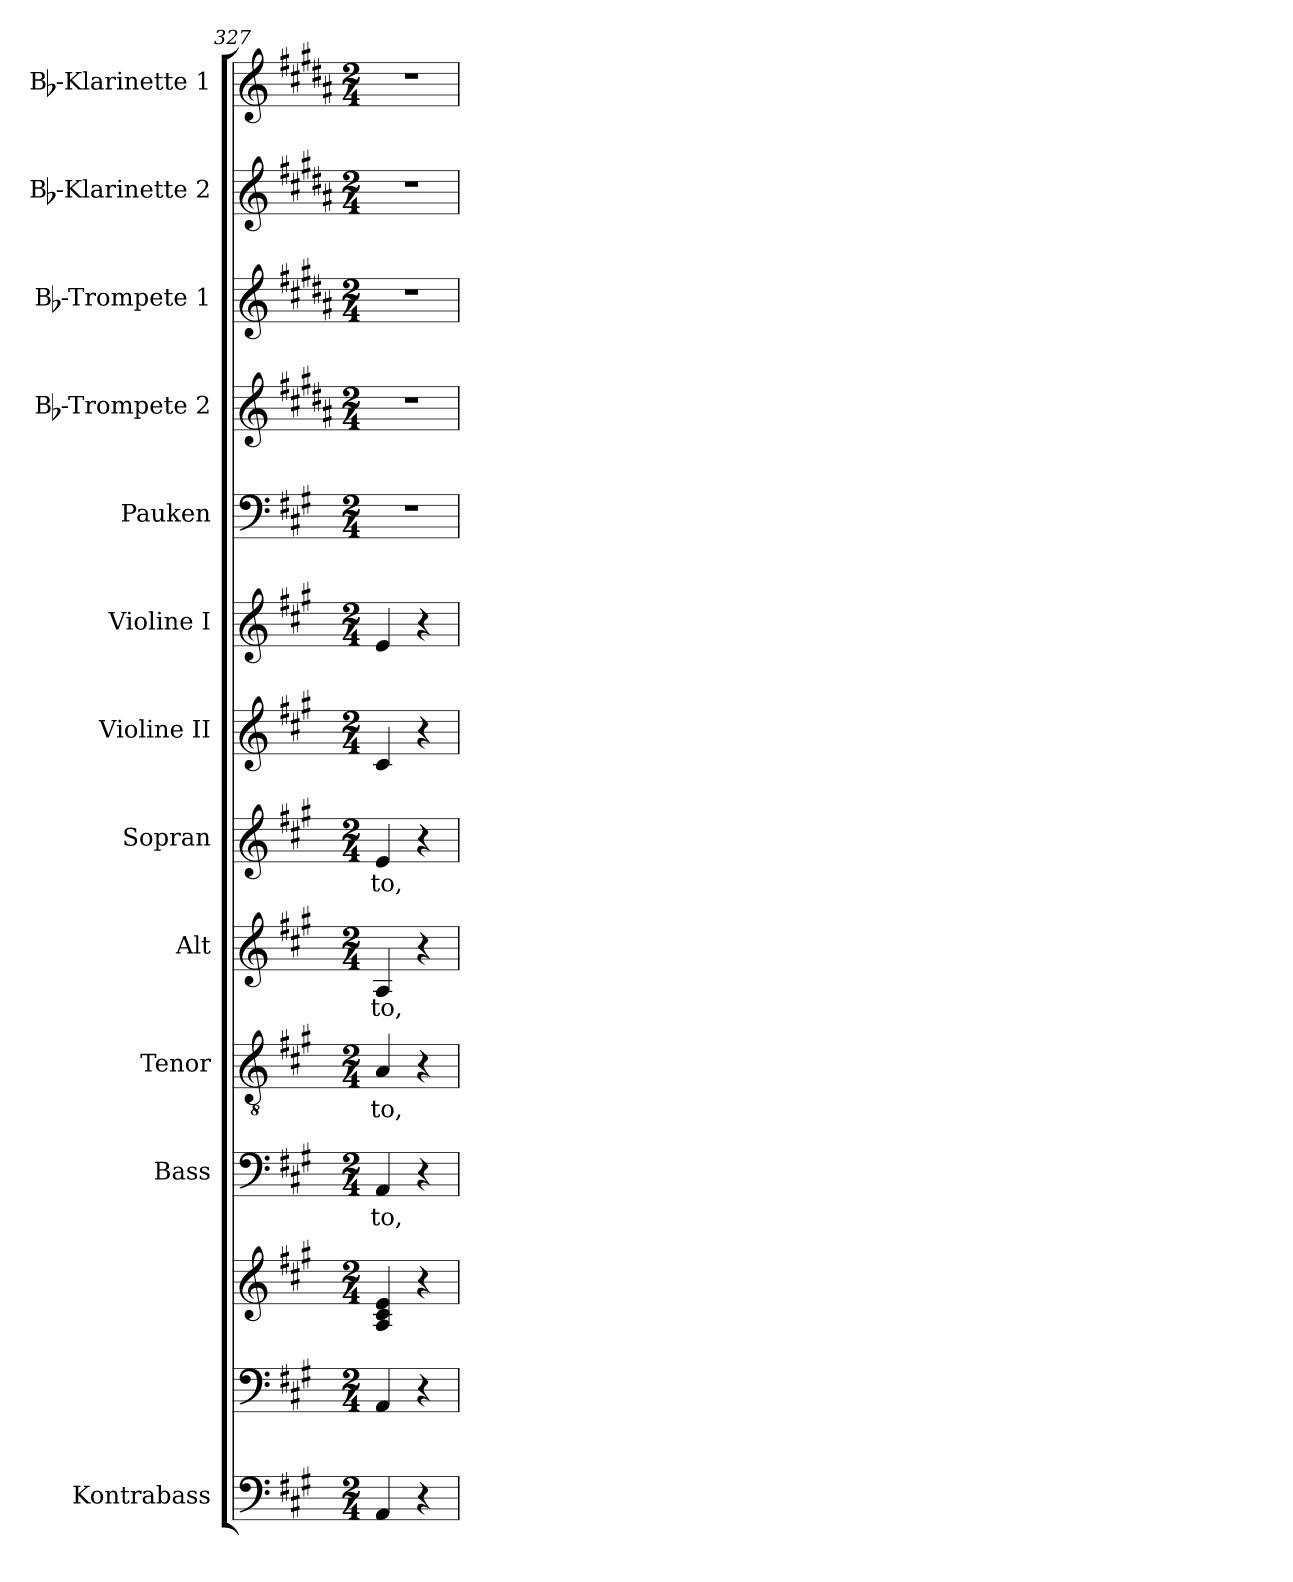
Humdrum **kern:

**kern	**kern	**kern	**kern	**text	**kern	**text	**kern	**text	**kern	**text	**kern	**kern	**kern	**kern	**kern	**kern	**kern
*part13	*part12	*part12	*part11	*part11	*part10	*part10	*part9	*part9	*part8	*part8	*part7	*part6	*part5	*part4	*part3	*part2	*part1
*staff14	*staff13	*staff12	*staff11	*staff11	*staff10	*staff10	*staff9	*staff9	*staff8	*staff8	*staff7	*staff6	*staff5	*staff4	*staff3	*staff2	*staff1
*I"Kontrabass	*	*	*I"Bass	*	*I"Tenor	*	*I"Alt	*	*I"Sopran	*	*I"Violine II	*I"Violine I	*I"Pauken	*I"Bb-Trompete 2	*I"Bb-Trompete 1	*I"Bb-Klarinette 2	*I"Bb-Klarinette 1
*I'Kb.	*	*	*I'B.	*	*I'T.	*	*I'A.	*	*I'S.	*	*I'Vl. II	*I'Vl. I	*I'Pk.	*I'Bb Trp. 2	*I'Bb Trp. 1	*I'Bb Kl. 2	*I'Bb Kl. 1
*clefF4	*clefF4	*clefG2	*clefF4	*	*clefGv2	*	*clefG2	*	*clefG2	*	*clefG2	*clefG2	*clefF4	*clefG2	*clefG2	*clefG2	*clefG2
*ITrd7c12	*	*	*	*	*	*	*	*	*	*	*	*	*	*ITrd1c2	*ITrd1c2	*ITrd1c2	*ITrd1c2
*k[f#c#g#]	*k[f#c#g#]	*k[f#c#g#]	*k[f#c#g#]	*	*k[f#c#g#]	*	*k[f#c#g#]	*	*k[f#c#g#]	*	*k[f#c#g#]	*k[f#c#g#]	*k[f#c#g#]	*k[f#c#g#]	*k[f#c#g#]	*k[f#c#g#]	*k[f#c#g#]
*A:	*A:	*A:	*A:	*	*A:	*	*A:	*	*A:	*	*A:	*A:	*A:	*A:	*A:	*A:	*A:
*M2/4	*M2/4	*M2/4	*M2/4	*	*M2/4	*	*M2/4	*	*M2/4	*	*M2/4	*M2/4	*M2/4	*M2/4	*M2/4	*M2/4	*M2/4
=327	=327	=327	=327	=327	=327	=327	=327	=327	=327	=327	=327	=327	=327	=327	=327	=327	=327
!	!	!	!	!LO:LY:b	!	!LO:LY:b	!	!LO:LY:b	!	!LO:LY:b	!	!	!	!	!	!	!
4AAA/	4AA/	4A/ 4c#/ 4e/	4AA/	-to,	4A/	-to,	4A/	-to,	4e/	-to,	4c#/	4e/	2r	2r	2r	2r	2r
4r	4r	4r	4r	.	4r	.	4r	.	4r	.	4r	4r	.	.	.	.	.
=	=	=	=	=	=	=	=	=	=	=	=	=	=	=	=	=	=
*-	*-	*-	*-	*-	*-	*-	*-	*-	*-	*-	*-	*-	*-	*-	*-	*-	*-
